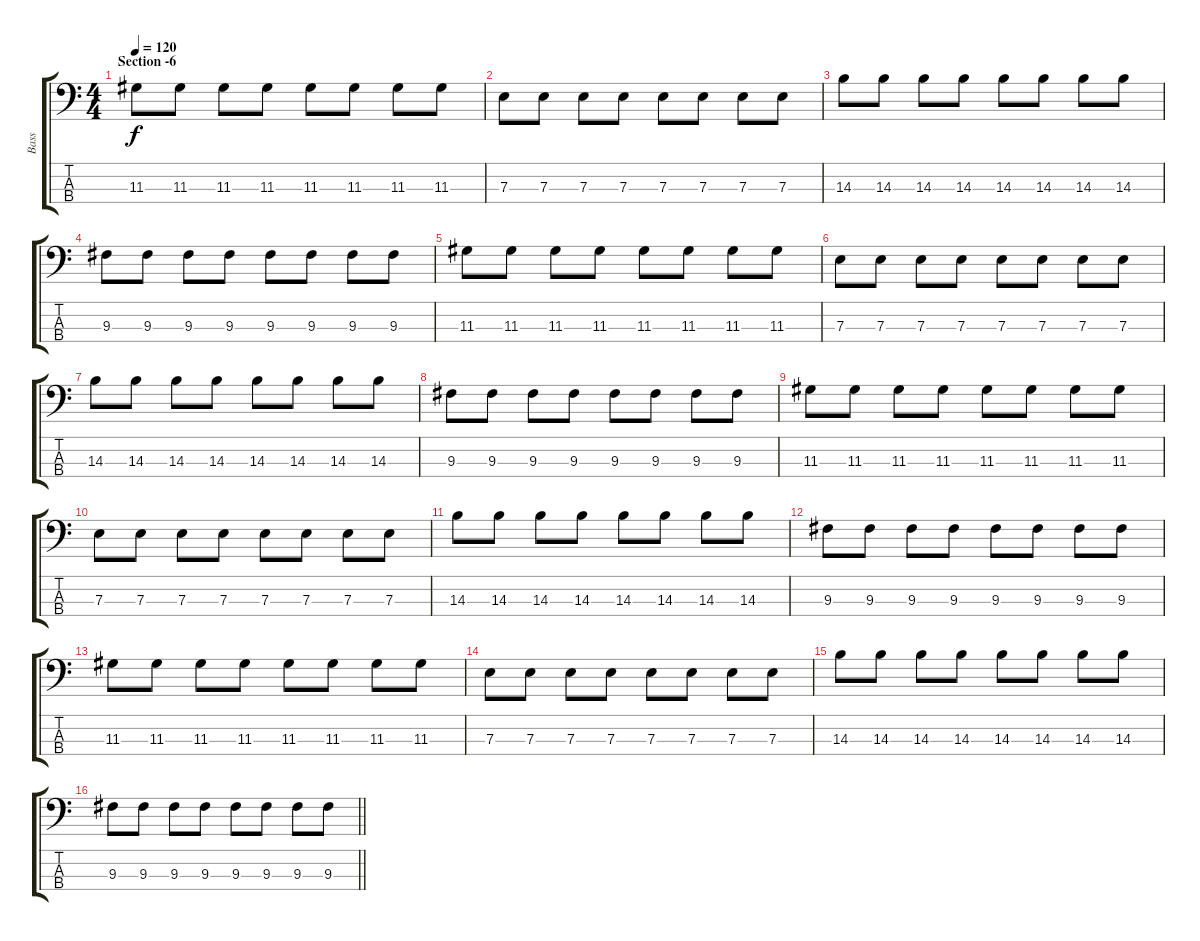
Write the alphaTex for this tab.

\track ("Bass" "Bass") {instrument electricbasspick}
\staff {score tabs}
\tuning (G2 D2 A1 E1) {hide}
\ts (4 4)
\section ("" "Section -6")
\tempo 120
\clef f4
\ks c
11.3.8{dy f} 11.3.8 11.3.8 11.3.8 11.3.8 11.3.8 11.3.8 11.3.8 |
7.3.8 7.3.8 7.3.8 7.3.8 7.3.8 7.3.8 7.3.8 7.3.8 |
14.3.8 14.3.8 14.3.8 14.3.8 14.3.8 14.3.8 14.3.8 14.3.8 |
9.3.8 9.3.8 9.3.8 9.3.8 9.3.8 9.3.8 9.3.8 9.3.8 |
11.3.8 11.3.8 11.3.8 11.3.8 11.3.8 11.3.8 11.3.8 11.3.8 |
7.3.8 7.3.8 7.3.8 7.3.8 7.3.8 7.3.8 7.3.8 7.3.8 |
14.3.8 14.3.8 14.3.8 14.3.8 14.3.8 14.3.8 14.3.8 14.3.8 |
9.3.8 9.3.8 9.3.8 9.3.8 9.3.8 9.3.8 9.3.8 9.3.8 |
11.3.8 11.3.8 11.3.8 11.3.8 11.3.8 11.3.8 11.3.8 11.3.8 |
7.3.8 7.3.8 7.3.8 7.3.8 7.3.8 7.3.8 7.3.8 7.3.8 |
14.3.8 14.3.8 14.3.8 14.3.8 14.3.8 14.3.8 14.3.8 14.3.8 |
9.3.8 9.3.8 9.3.8 9.3.8 9.3.8 9.3.8 9.3.8 9.3.8 |
11.3.8 11.3.8 11.3.8 11.3.8 11.3.8 11.3.8 11.3.8 11.3.8 |
7.3.8 7.3.8 7.3.8 7.3.8 7.3.8 7.3.8 7.3.8 7.3.8 |
14.3.8 14.3.8 14.3.8 14.3.8 14.3.8 14.3.8 14.3.8 14.3.8 |
\barLineRight lightlight
9.3.8 9.3.8 9.3.8 9.3.8 9.3.8 9.3.8 9.3.8 9.3.8
